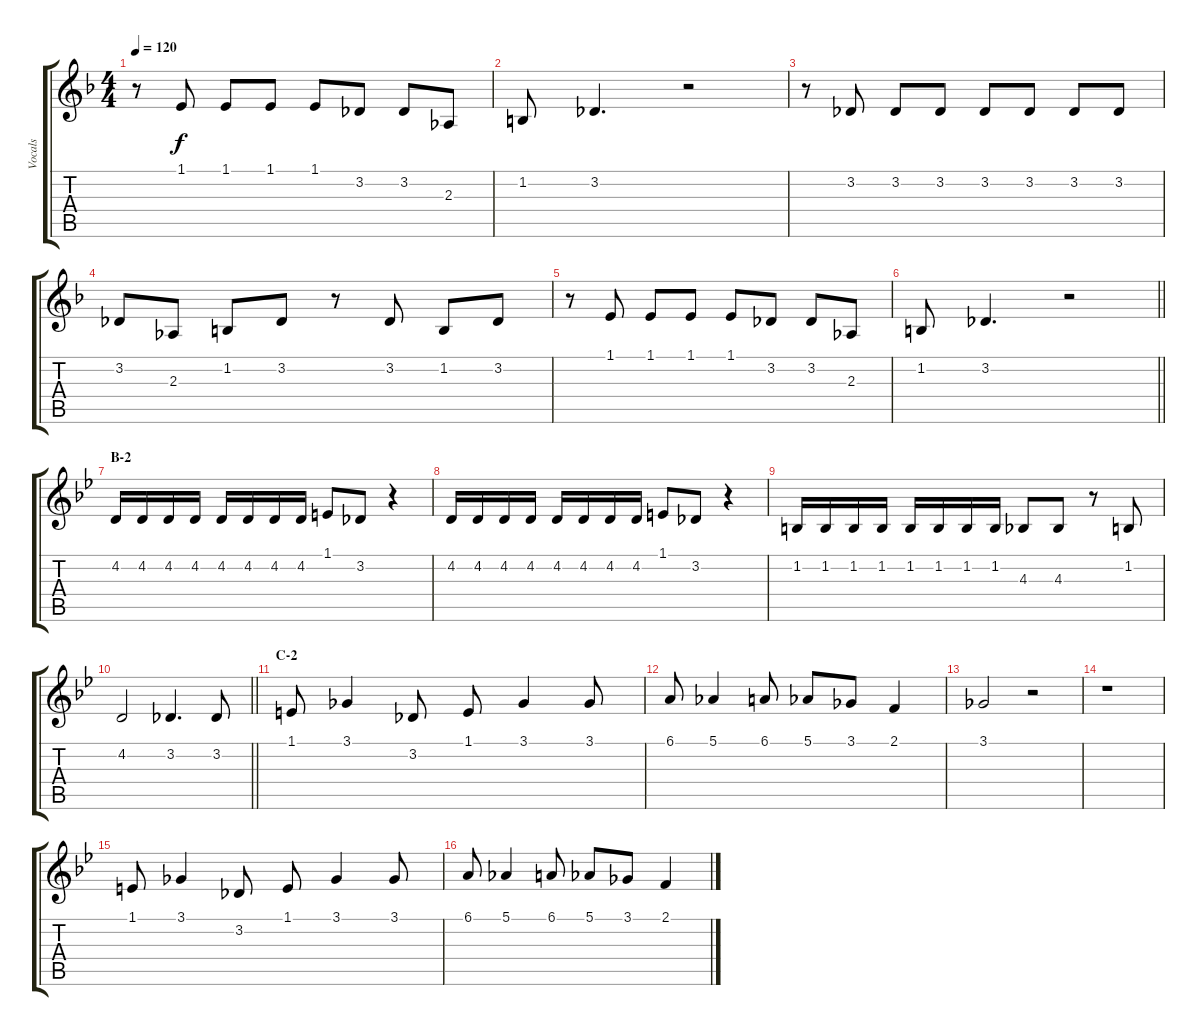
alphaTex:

\track ("Vocals" "Vocals") {instrument voiceoohs}
\staff {score tabs}
\tuning (Eb4 Bb3 Gb3 Db3 Ab2 Eb2) {hide}
\ts (4 4)
\tempo 120
\clef g2
\ks f
r.8{dy f} 1.1.8 1.1.8 1.1.8 1.1.8 3.2.8 3.2.8 2.3.8 |
1.2.8 3.2.4{d} r.2 |
r.8 3.2.8 3.2.8 3.2.8 3.2.8 3.2.8 3.2.8 3.2.8 |
3.2.8 2.3.8 1.2.8 3.2.8 r.8 3.2.8 1.2.8 3.2.8 |
r.8 1.1.8 1.1.8 1.1.8 1.1.8 3.2.8 3.2.8 2.3.8 |
\barLineRight lightlight
1.2.8 3.2.4{d} r.2 |
\section ("" "B-2")
\ks bb
4.2.16 4.2.16 4.2.16 4.2.16 4.2.16 4.2.16 4.2.16 4.2.16 1.1.8 3.2.8 r.4 |
4.2.16 4.2.16 4.2.16 4.2.16 4.2.16 4.2.16 4.2.16 4.2.16 1.1.8 3.2.8 r.4 |
1.2.16 1.2.16 1.2.16 1.2.16 1.2.16 1.2.16 1.2.16 1.2.16 4.3.8 4.3.8 r.8 1.2.8 |
\barLineRight lightlight
4.2.2 3.2.4{d} 3.2.8 |
\section ("" "C-2")
1.1.8 3.1.4 3.2.8 1.1.8 3.1.4 3.1.8 |
6.1.8 5.1.4 6.1.8 5.1.8 3.1.8 2.1.4 |
3.1.2 r.2 |
r.1 |
1.1.8 3.1.4 3.2.8 1.1.8 3.1.4 3.1.8 |
6.1.8 5.1.4 6.1.8 5.1.8 3.1.8 2.1.4
